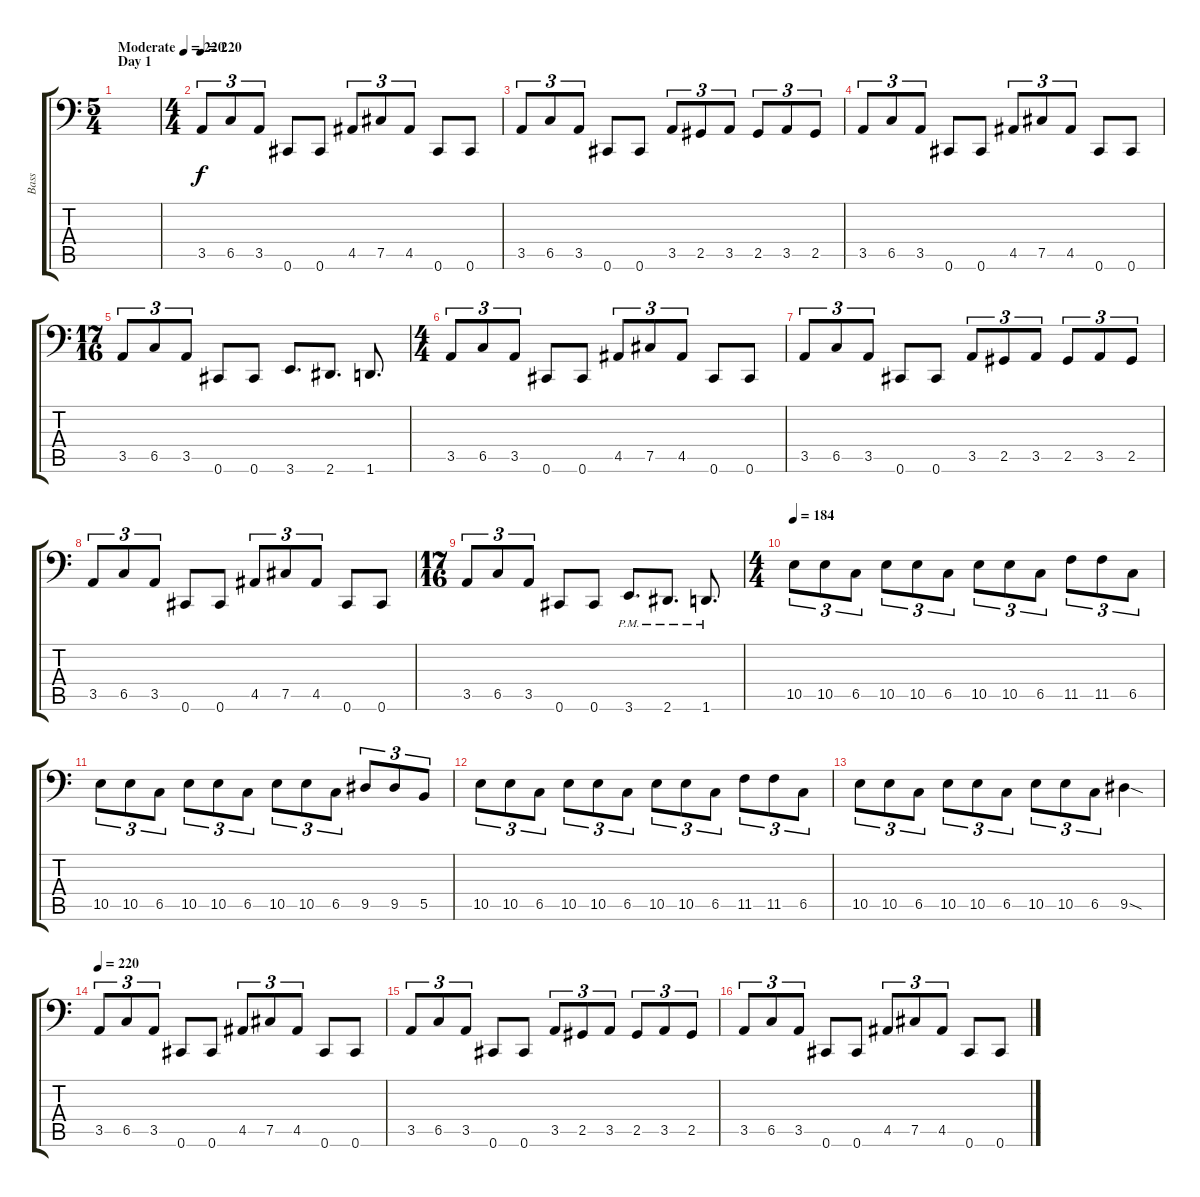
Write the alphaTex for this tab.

\track ("Bass" "Bass") {instrument electricbasspick}
\staff {score tabs}
\tuning (Db3 Ab2 E2 B1 Gb1 Db1) {hide}
\ts (5 4)
\section ("" "Day 1")
\tempo (220 "Moderate")
\tempo 90
\tempo 200
\tempo (220 "Moderate")
\clef f4
\ks c
|
\ts (4 4)
\tempo 220
3.5.8{tu (3 2)} 6.5.8{tu (3 2)} 3.5.8{tu (3 2)} 0.6.8 0.6.8 4.5.8{tu (3 2)} 7.5.8{tu (3 2)} 4.5.8{tu (3 2)} 0.6.8 0.6.8 |
3.5.8{tu (3 2)} 6.5.8{tu (3 2)} 3.5.8{tu (3 2)} 0.6.8 0.6.8 3.5.8{tu (3 2)} 2.5.8{tu (3 2)} 3.5.8{tu (3 2)} 2.5.8{tu (3 2)} 3.5.8{tu (3 2)} 2.5.8{tu (3 2)} |
3.5.8{tu (3 2)} 6.5.8{tu (3 2)} 3.5.8{tu (3 2)} 0.6.8 0.6.8 4.5.8{tu (3 2)} 7.5.8{tu (3 2)} 4.5.8{tu (3 2)} 0.6.8 0.6.8 |
\ts (17 16)
3.5.8{tu (3 2)} 6.5.8{tu (3 2)} 3.5.8{tu (3 2)} 0.6.8 0.6.8 3.6.8{d} 2.6.8{d} 1.6.8{d} |
\ts (4 4)
3.5.8{tu (3 2)} 6.5.8{tu (3 2)} 3.5.8{tu (3 2)} 0.6.8 0.6.8 4.5.8{tu (3 2)} 7.5.8{tu (3 2)} 4.5.8{tu (3 2)} 0.6.8 0.6.8 |
3.5.8{tu (3 2)} 6.5.8{tu (3 2)} 3.5.8{tu (3 2)} 0.6.8 0.6.8 3.5.8{tu (3 2)} 2.5.8{tu (3 2)} 3.5.8{tu (3 2)} 2.5.8{tu (3 2)} 3.5.8{tu (3 2)} 2.5.8{tu (3 2)} |
3.5.8{tu (3 2)} 6.5.8{tu (3 2)} 3.5.8{tu (3 2)} 0.6.8 0.6.8 4.5.8{tu (3 2)} 7.5.8{tu (3 2)} 4.5.8{tu (3 2)} 0.6.8 0.6.8 |
\ts (17 16)
3.5.8{tu (3 2)} 6.5.8{tu (3 2)} 3.5.8{tu (3 2)} 0.6.8 0.6.8 3.6{pm}.8{d} 2.6{pm}.8{d} 1.6{pm}.8{d} |
\ts (4 4)
\tempo 184
10.5.8{tu (3 2)} 10.5.8{tu (3 2)} 6.5.8{tu (3 2)} 10.5.8{tu (3 2)} 10.5.8{tu (3 2)} 6.5.8{tu (3 2)} 10.5.8{tu (3 2)} 10.5.8{tu (3 2)} 6.5.8{tu (3 2)} 11.5.8{tu (3 2)} 11.5.8{tu (3 2)} 6.5.8{tu (3 2)} |
10.5.8{tu (3 2)} 10.5.8{tu (3 2)} 6.5.8{tu (3 2)} 10.5.8{tu (3 2)} 10.5.8{tu (3 2)} 6.5.8{tu (3 2)} 10.5.8{tu (3 2)} 10.5.8{tu (3 2)} 6.5.8{tu (3 2)} 9.5.8{tu (3 2)} 9.5.8{tu (3 2)} 5.5.8{tu (3 2)} |
10.5.8{tu (3 2)} 10.5.8{tu (3 2)} 6.5.8{tu (3 2)} 10.5.8{tu (3 2)} 10.5.8{tu (3 2)} 6.5.8{tu (3 2)} 10.5.8{tu (3 2)} 10.5.8{tu (3 2)} 6.5.8{tu (3 2)} 11.5.8{tu (3 2)} 11.5.8{tu (3 2)} 6.5.8{tu (3 2)} |
10.5.8{tu (3 2)} 10.5.8{tu (3 2)} 6.5.8{tu (3 2)} 10.5.8{tu (3 2)} 10.5.8{tu (3 2)} 6.5.8{tu (3 2)} 10.5.8{tu (3 2)} 10.5.8{tu (3 2)} 6.5.8{tu (3 2)} 9.5{sod}.4 |
\tempo 110
\tempo 220
3.5.8{tu (3 2)} 6.5.8{tu (3 2)} 3.5.8{tu (3 2)} 0.6.8 0.6.8 4.5.8{tu (3 2)} 7.5.8{tu (3 2)} 4.5.8{tu (3 2)} 0.6.8 0.6.8 |
3.5.8{tu (3 2)} 6.5.8{tu (3 2)} 3.5.8{tu (3 2)} 0.6.8 0.6.8 3.5.8{tu (3 2)} 2.5.8{tu (3 2)} 3.5.8{tu (3 2)} 2.5.8{tu (3 2)} 3.5.8{tu (3 2)} 2.5.8{tu (3 2)} |
3.5.8{tu (3 2)} 6.5.8{tu (3 2)} 3.5.8{tu (3 2)} 0.6.8 0.6.8 4.5.8{tu (3 2)} 7.5.8{tu (3 2)} 4.5.8{tu (3 2)} 0.6.8 0.6.8
